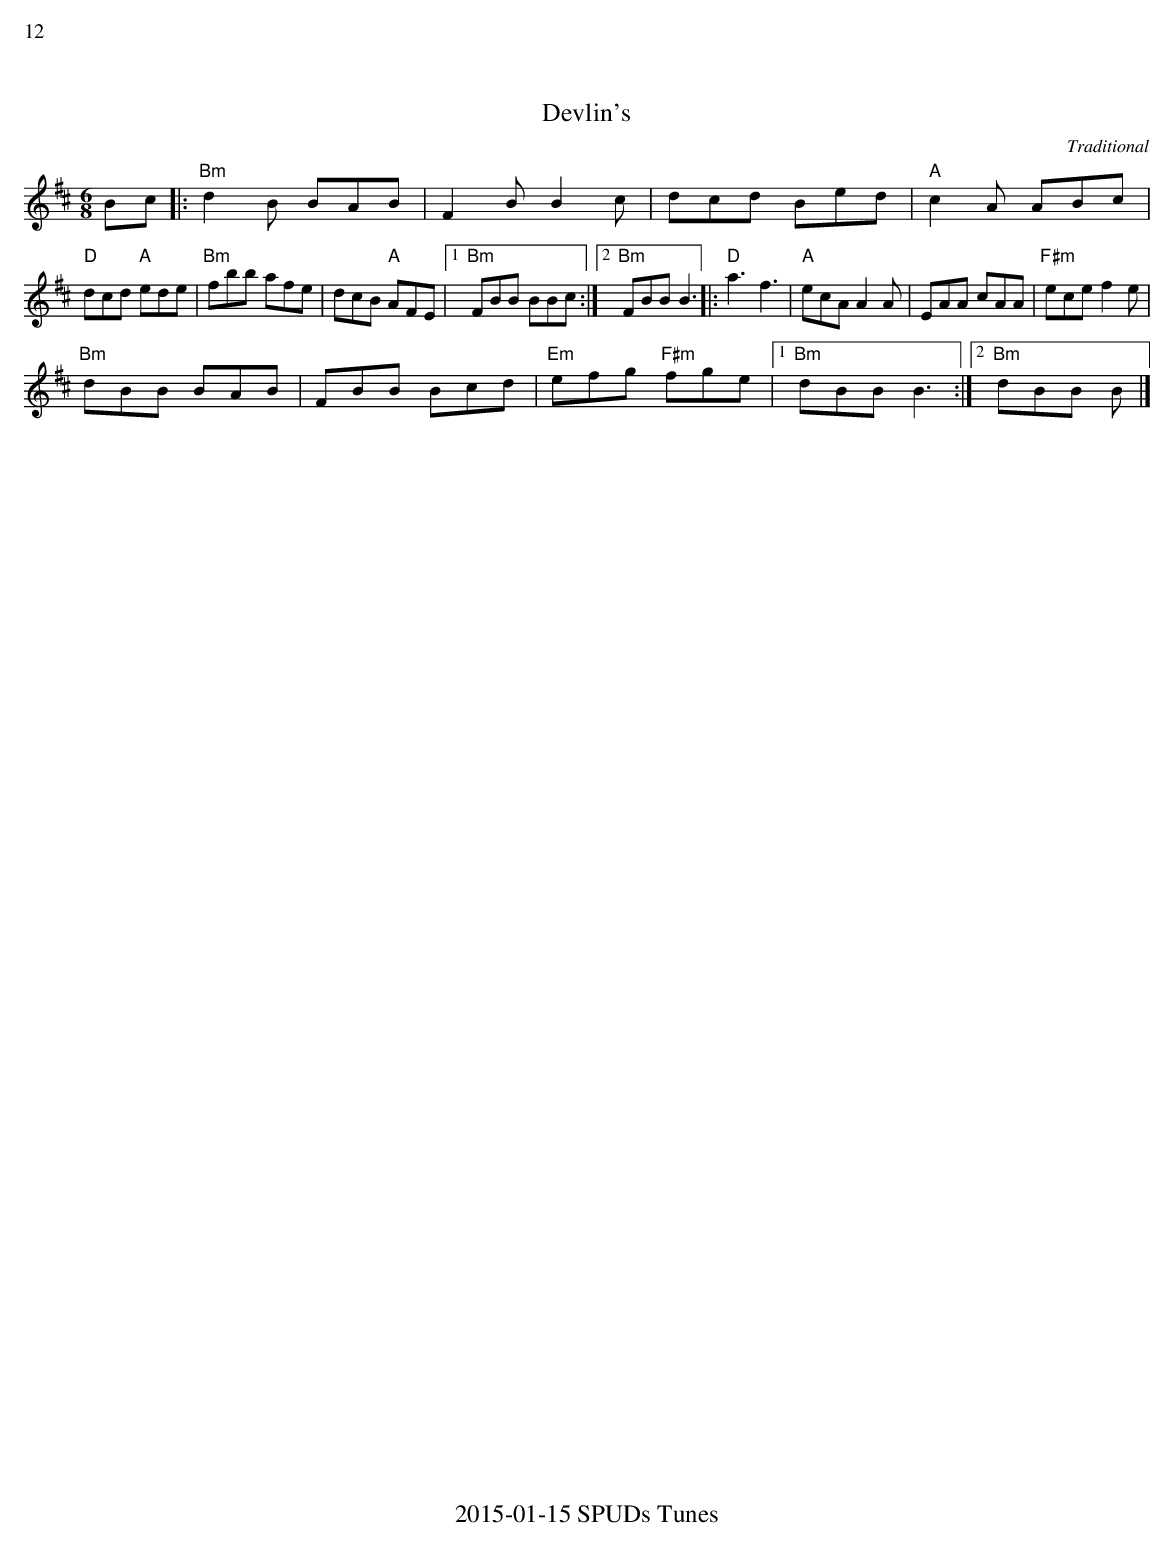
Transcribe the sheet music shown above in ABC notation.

X:1
%%text 12
T:Devlin's
C:Traditional
M:6/8
L:1/8
K:Bm
Bc|:"Bm"d2B BAB|F2BB2c|dcd Bed|"A"c2A ABc|!
"D"dcd "A"ede|"Bm"fbb afe|dcB "A"AFE|1"Bm"FBB BBc:|2"Bm"FBB B3||
|:"D"a3f3|"A"ecA A2A|EAA cAA|"F#m"ecef2e|!
"Bm"dBB BAB|FBB Bcd|"Em"efg "F#m"fge|1"Bm"dBB B3:|2"Bm"dBB B|]
